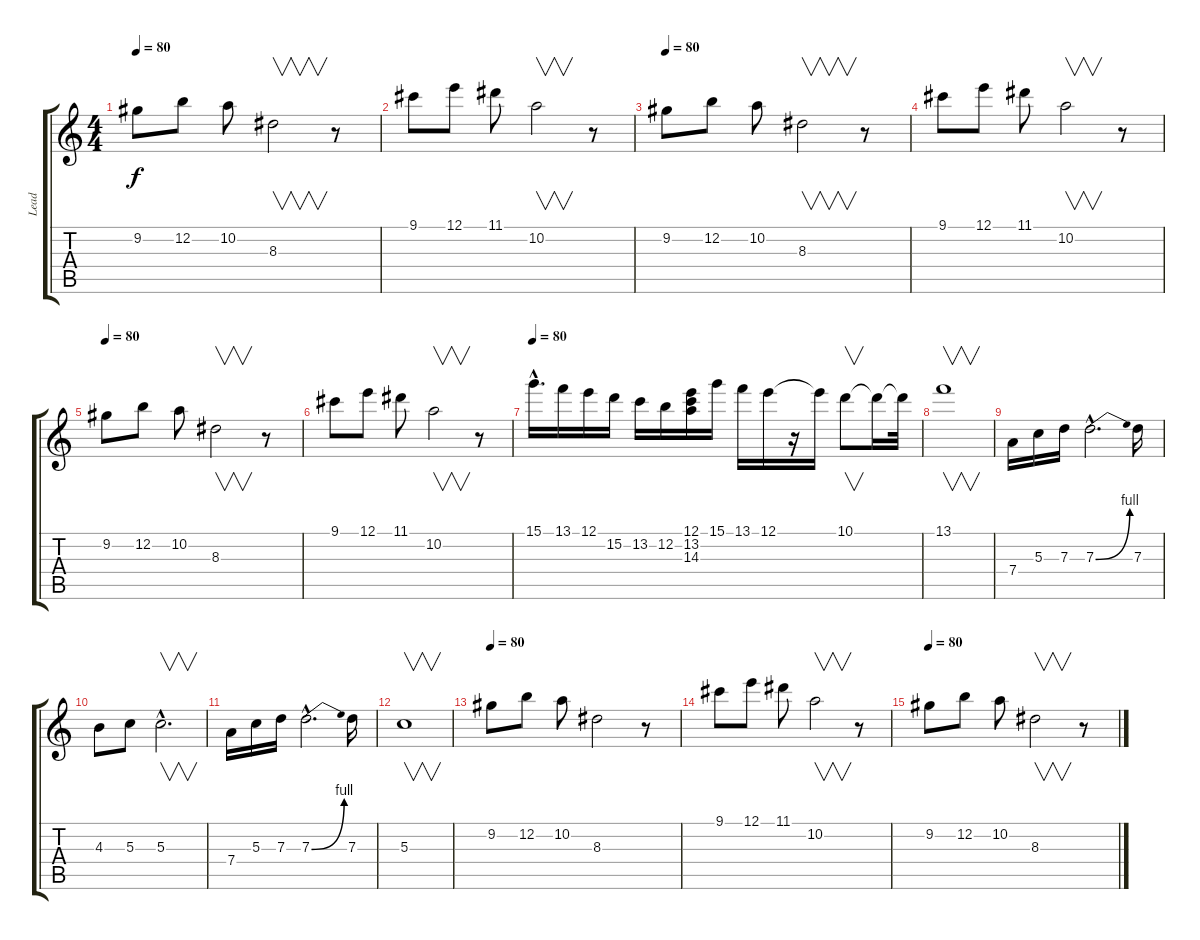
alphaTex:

\track ("Lead" "Lead") {instrument overdrivenguitar}
\staff {score tabs}
\tuning (E4 B3 G3 D3 A2 E2) {hide}
\ts (4 4)
\tempo 80
\clef g2
\ks c
9.2.8{dy f instrument overdrivenguitar} 12.2.8 10.2.8 8.3.2{v} r.8 |
9.1.8 12.1.8 11.1.8 10.2.2{v} r.8 |
\tempo 80
9.2.8 12.2.8 10.2.8 8.3.2{v} r.8 |
9.1.8 12.1.8 11.1.8 10.2.2{v} r.8 |
\tempo 80
9.2.8 12.2.8 10.2.8 8.3.2{v} r.8 |
9.1.8 12.1.8 11.1.8 10.2.2{v} r.8 |
\tempo 80
15.1{hac}.16{d} 13.1.16 12.1.16 15.2.16 13.2.16 12.2.16 (12.1 13.2 14.3).16 15.1.16 13.1.16 12.1.16 r.16 12.1{t}.16 10.1.8{v} 10.1{t}.16 10.1{t}.32 |
13.1.1{v} |
7.4.16 5.3.16 7.3.16 7.3{be (bend 0 0 60 4) hac}.2{d} 7.3.16 |
4.3.8 5.3.8 5.3{hac}.2{v d} |
7.4.16 5.3.16 7.3.16 7.3{be (bend 0 0 60 4) hac}.2{d} 7.3.16 |
5.3.1{v} |
\tempo 80
9.2.8 12.2.8 10.2.8 8.3.2 r.8 |
9.1.8 12.1.8 11.1.8 10.2.2{v} r.8 |
\tempo 80
9.2.8 12.2.8 10.2.8 8.3.2{v} r.8
